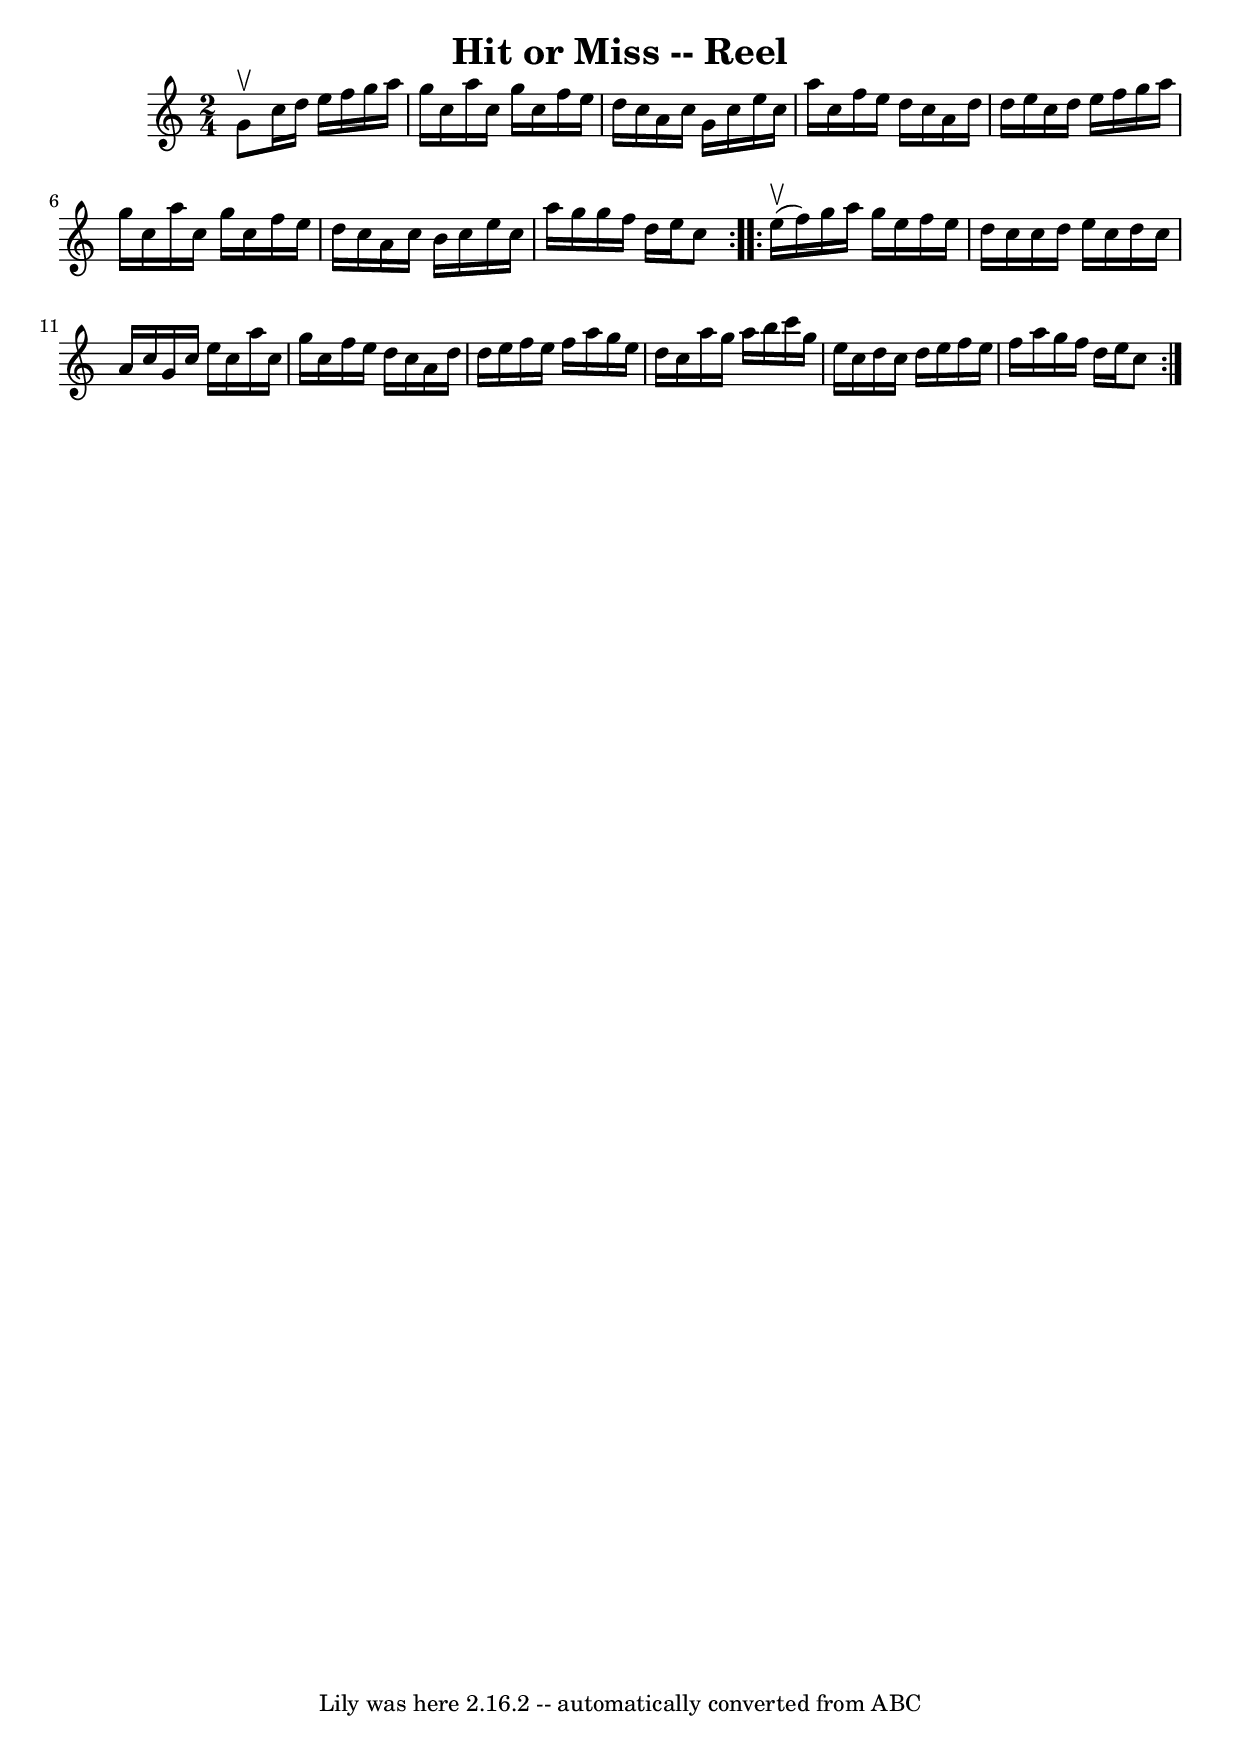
\version "2.16.2"
\include "Mammoth.ily"
\header {
  %% book = "Ryan's Mammoth Collection"
  crossRefNumber = "1"
  footnotes = "\\\\137"
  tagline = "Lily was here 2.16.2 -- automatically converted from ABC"
  title = "Hit or Miss -- Reel"

}
voicedefault =  {



  \repeat volta 2 {

    \time 2/4 
    \key c \major g'8^\upbow |
    c''16 d''16 e''16    
    f''16 g''16 a''16 g''16 c''16    |
    a''16 c''16 g''16 
    c''16 f''16 e''16 d''16 c''16    |
    a'16 c''16    
    g'16 c''16 e''16 c''16 a''16 c''16    |
    f''16 e''16  
    d''16 c''16 a'16 d''16 d''16 e''16    |
    c''16    
    d''16 e''16 f''16 g''16 a''16 g''16 c''16    |
    a''16 
    c''16 g''16 c''16 f''16 e''16 d''16 c''16    |
    
    a'16 c''16 b'16 c''16 e''16 c''16 a''16 g''16    |
    
    g''16 f''16 d''16 e''16 c''8    
  } 
  \repeat volta 2 {
    e''16 
    ^\upbow(f''16) |
    g''16 a''16 g''16 e''16 f''16    
    e''16 d''16 c''16    |
    c''16 d''16 e''16 c''16 d''16 
    c''16 a'16 c''16    |
    g'16 c''16 e''16 c''16    
    a''16 c''16 g''16 c''16    |
    f''16 e''16 d''16 c''16 
    a'16 d''16 d''16 e''16    |
    f''16 e''16 f''16    
    a''16 g''16 e''16 d''16 c''16    |
    a''16 g''16 a''16 
    b''16 c'''16 g''16 e''16 c''16    |
    d''16 c''16    
    d''16 e''16 f''16 e''16 f''16 a''16    |
    g''16 f''16 
    d''16 e''16 c''8    
  }   

}

\score{
  <<

    \context Staff="default"
    {
      \voicedefault 
      
    }

  >>
  \layout {
    
  }
  \midi {
  }

}
